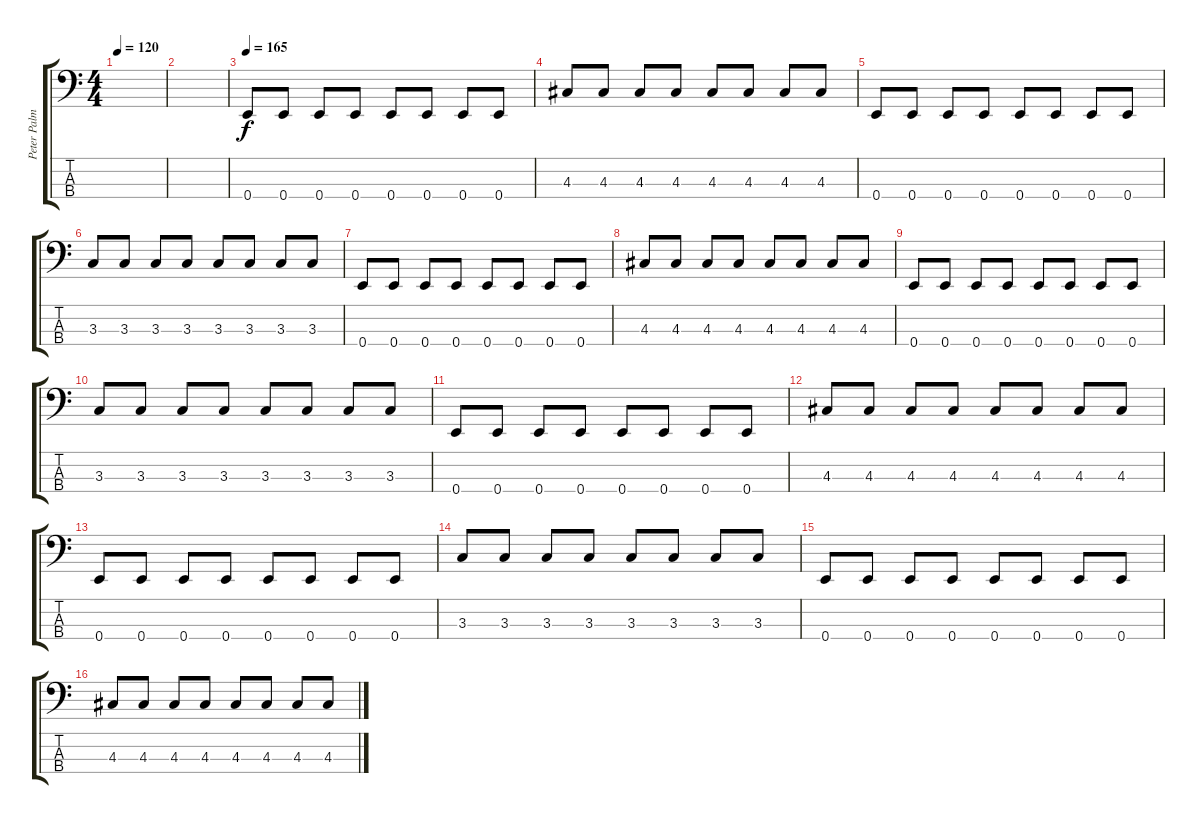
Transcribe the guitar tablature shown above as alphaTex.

\track ("Peter Palmdahl (Bass)" "Peter Palm") {instrument electricbasspick}
\staff {score tabs}
\tuning (G2 D2 A1 E1) {hide}
\ts (4 4)
\tempo 120
\clef f4
\ks c
|
|
\tempo 165
0.4.8 0.4.8 0.4.8 0.4.8 0.4.8 0.4.8 0.4.8 0.4.8 |
4.3.8 4.3.8 4.3.8 4.3.8 4.3.8 4.3.8 4.3.8 4.3.8 |
0.4.8 0.4.8 0.4.8 0.4.8 0.4.8 0.4.8 0.4.8 0.4.8 |
3.3.8 3.3.8 3.3.8 3.3.8 3.3.8 3.3.8 3.3.8 3.3.8 |
0.4.8 0.4.8 0.4.8 0.4.8 0.4.8 0.4.8 0.4.8 0.4.8 |
4.3.8 4.3.8 4.3.8 4.3.8 4.3.8 4.3.8 4.3.8 4.3.8 |
0.4.8 0.4.8 0.4.8 0.4.8 0.4.8 0.4.8 0.4.8 0.4.8 |
3.3.8 3.3.8 3.3.8 3.3.8 3.3.8 3.3.8 3.3.8 3.3.8 |
0.4.8 0.4.8 0.4.8 0.4.8 0.4.8 0.4.8 0.4.8 0.4.8 |
4.3.8 4.3.8 4.3.8 4.3.8 4.3.8 4.3.8 4.3.8 4.3.8 |
0.4.8 0.4.8 0.4.8 0.4.8 0.4.8 0.4.8 0.4.8 0.4.8 |
3.3.8 3.3.8 3.3.8 3.3.8 3.3.8 3.3.8 3.3.8 3.3.8 |
0.4.8 0.4.8 0.4.8 0.4.8 0.4.8 0.4.8 0.4.8 0.4.8 |
4.3.8 4.3.8 4.3.8 4.3.8 4.3.8 4.3.8 4.3.8 4.3.8
